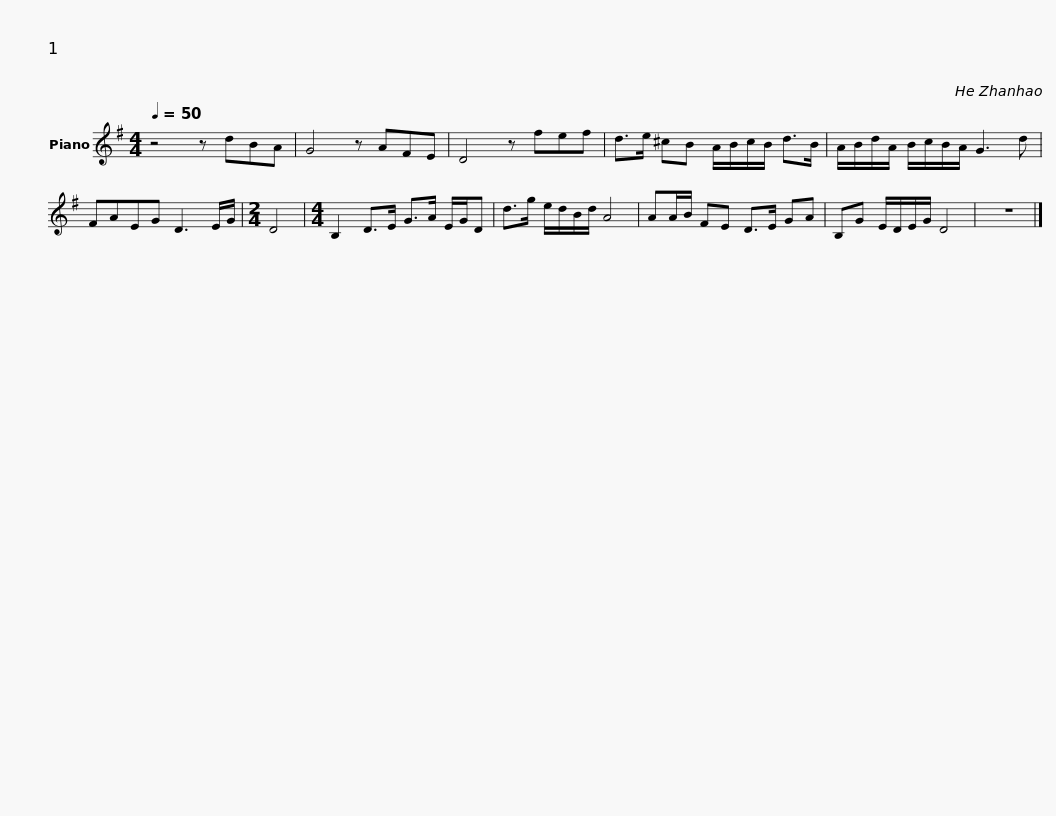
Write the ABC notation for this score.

X:1
L:1/8
Q:1/4=50
M:4/4
I:linebreak $
K:G
V:1 treble
V:1
 z4 z dBA | G4 z AFE | D4 z fef | d>e ^cB A/B/c/B/ d>B | A/B/d/A/ B/c/B/A/ G3 d | %5
 FAEG D3 E/G/ |$[M:2/4] D4 |[M:4/4] B,2 D>E G>A E/G/D | d>g e/d/B/d/ A4 | AA/B/ FE D>E GA | %10
 B,G E/D/E/G/ D4 | z8 |] %12
